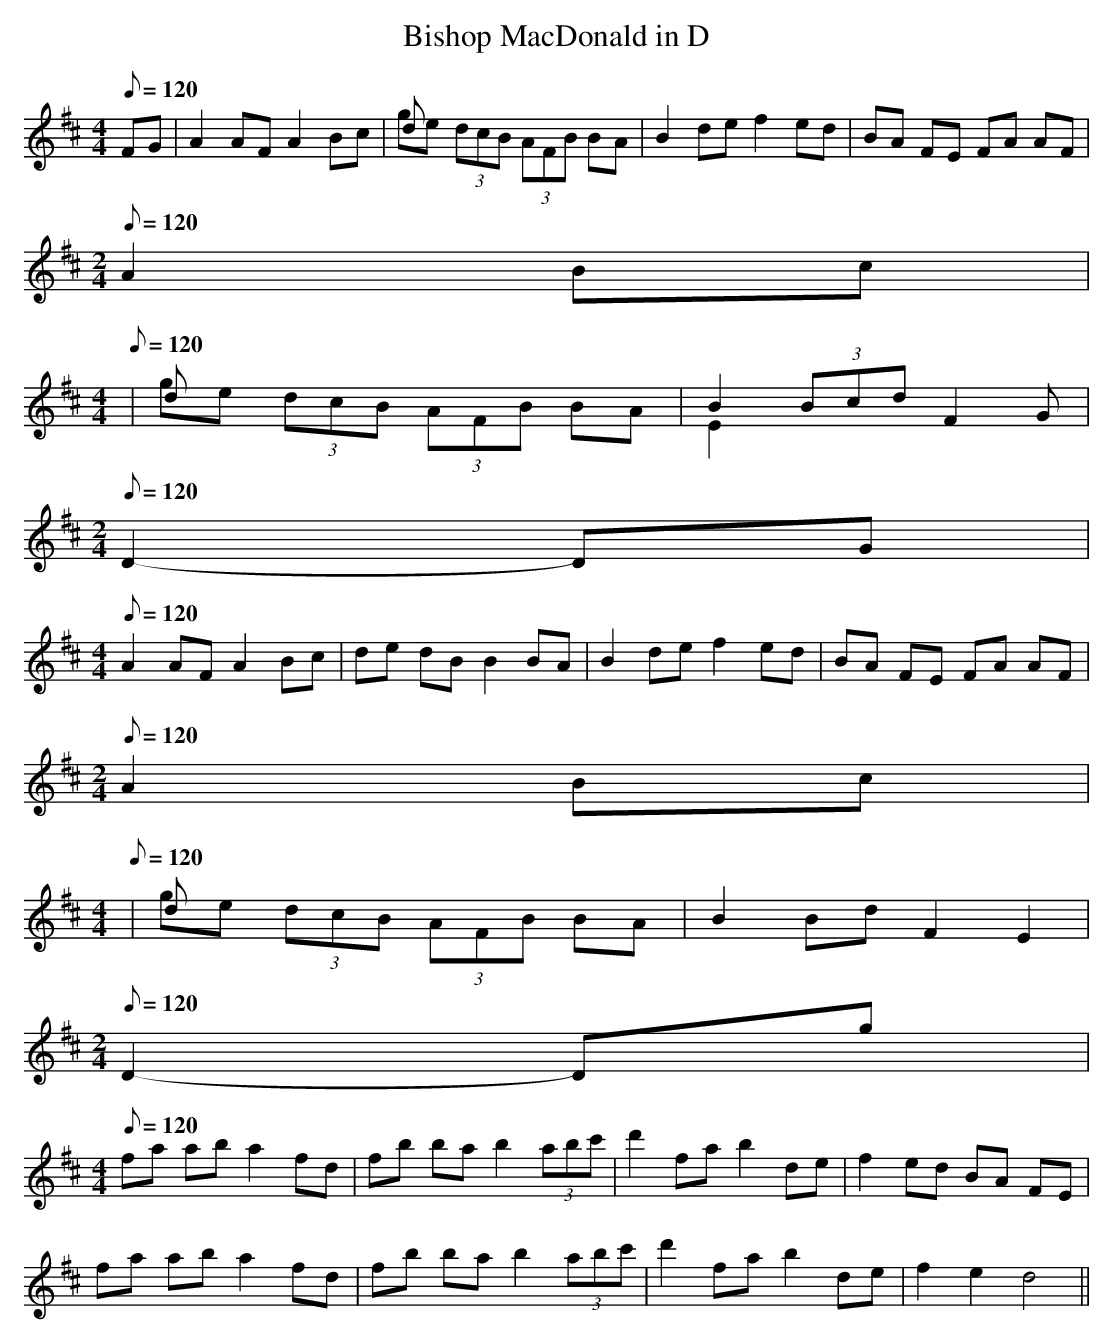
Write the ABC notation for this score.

X:1
T:Bishop MacDonald in D
M:4/4
L:1/8
Q:120
K:D
FG| A2 AF A2 Bc| d&gt;e (3dcB (3AFB BA | B2 de f2 ed | BA FE FA AF |
M:2/4
L:1/8
Q:120
A2 Bc|
M:4/4
L:1/8
Q:120
| d&gt;e (3dcB (3AFB BA | B2 (3Bcd F2 G&lt;E2|
M:2/4
L:1/8
Q:120
D2-DG|
M:4/4
L:1/8
Q:120
A2 AF A2 Bc | de dB B2 BA | B2 de f2 ed | BA FE FA AF |
M:2/4
L:1/8
Q:120
A2 Bc|
M:4/4
L:1/8
Q:120
| d&gt;e (3dcB (3AFB BA  | B2 Bd F2 E2 |
M:2/4
L:1/8
Q:120
D2-Dg |
M:4/4
L:1/8
Q:120
fa ab a2 fd | fb ba b2 (3abc' | d'2 fa b2 de | f2 ed BA FE |
fa ab a2 fd | fb ba b2 (3abc' | d'2 fa b2 de | f2 e2 d4||
